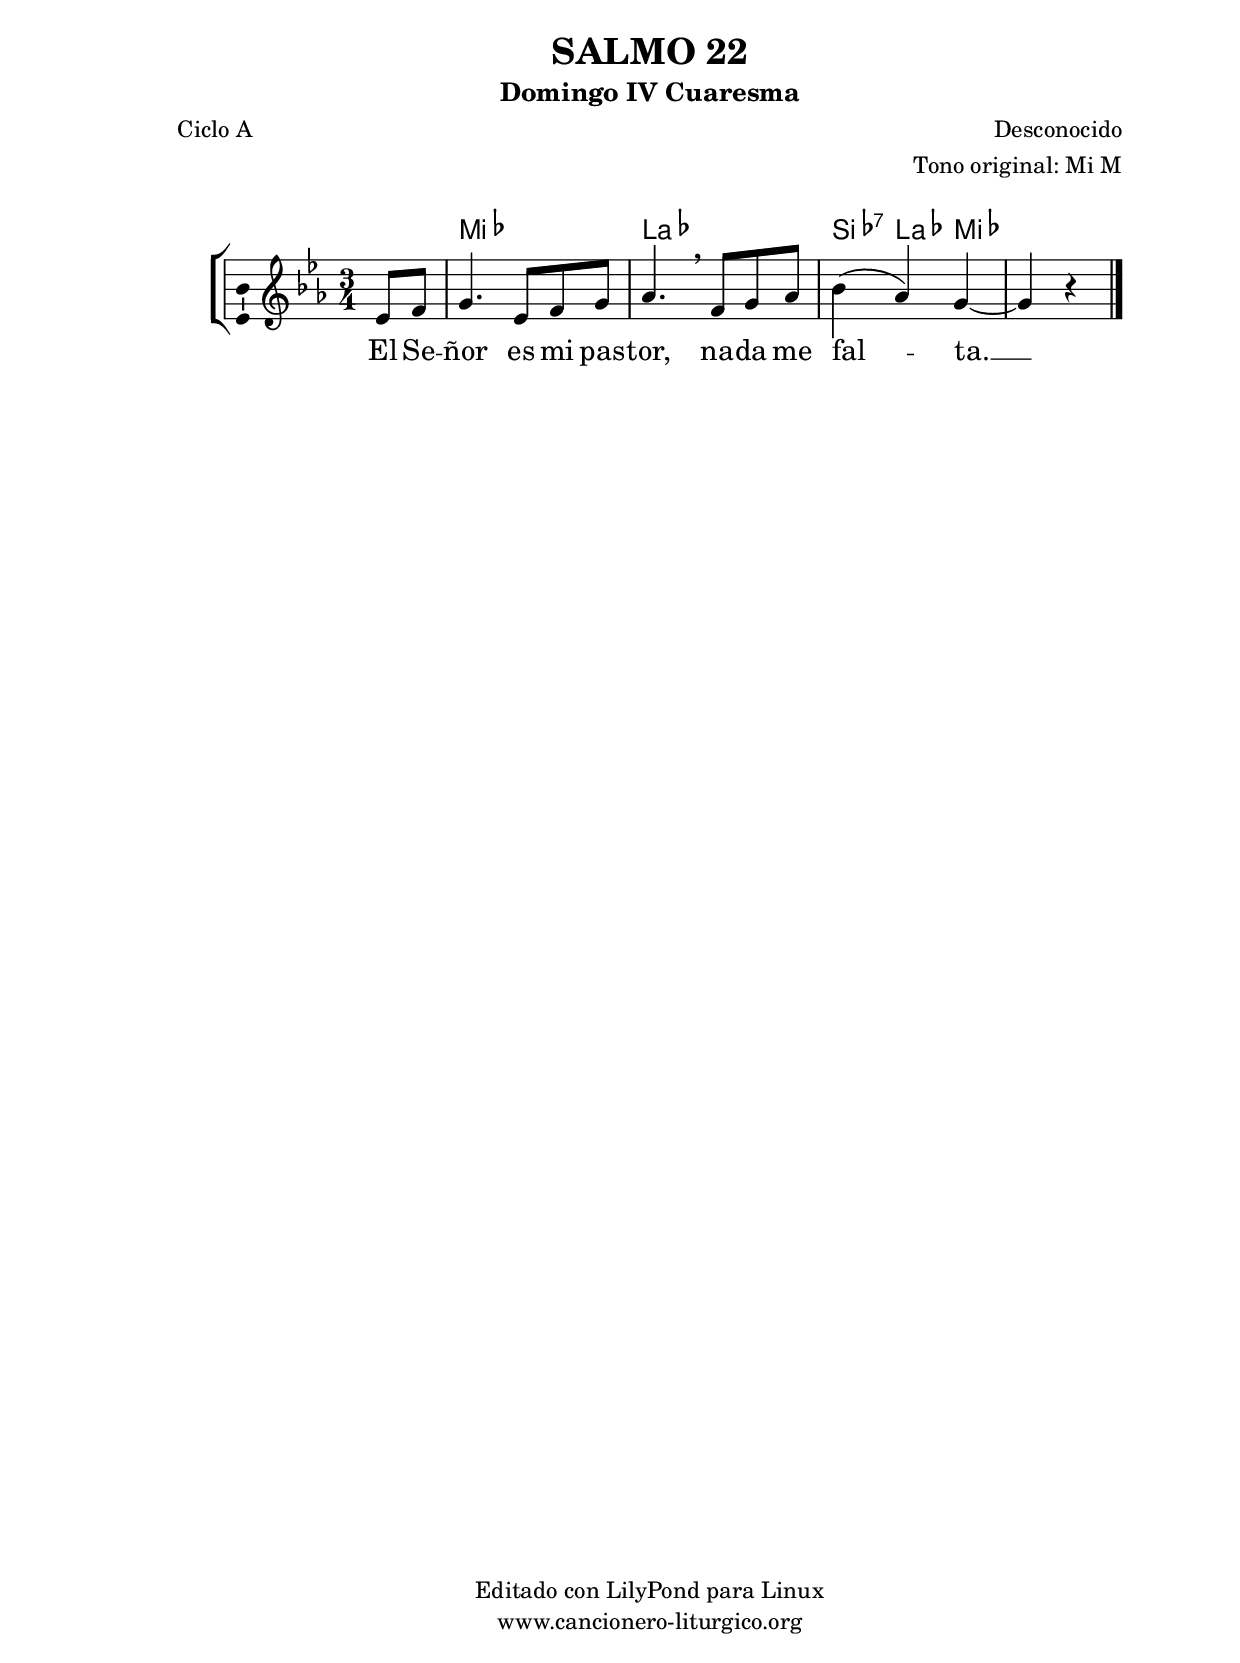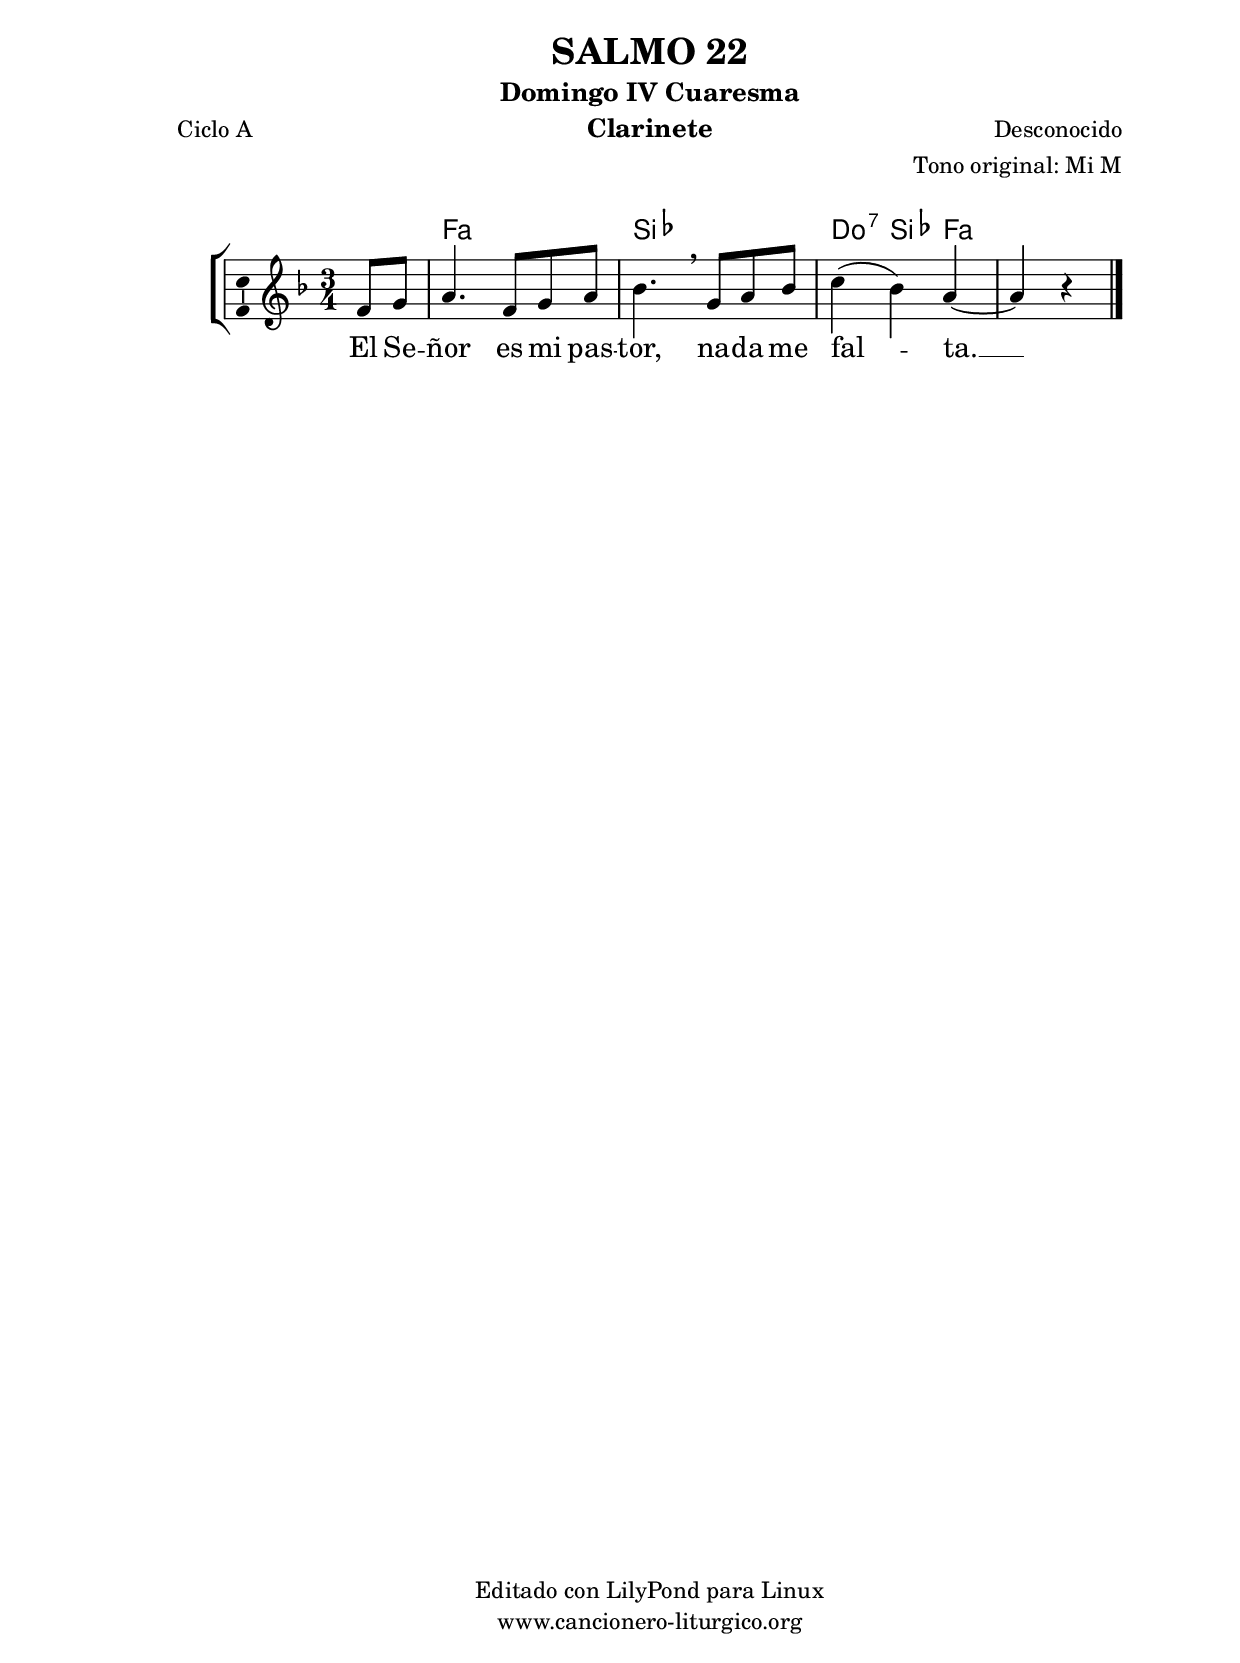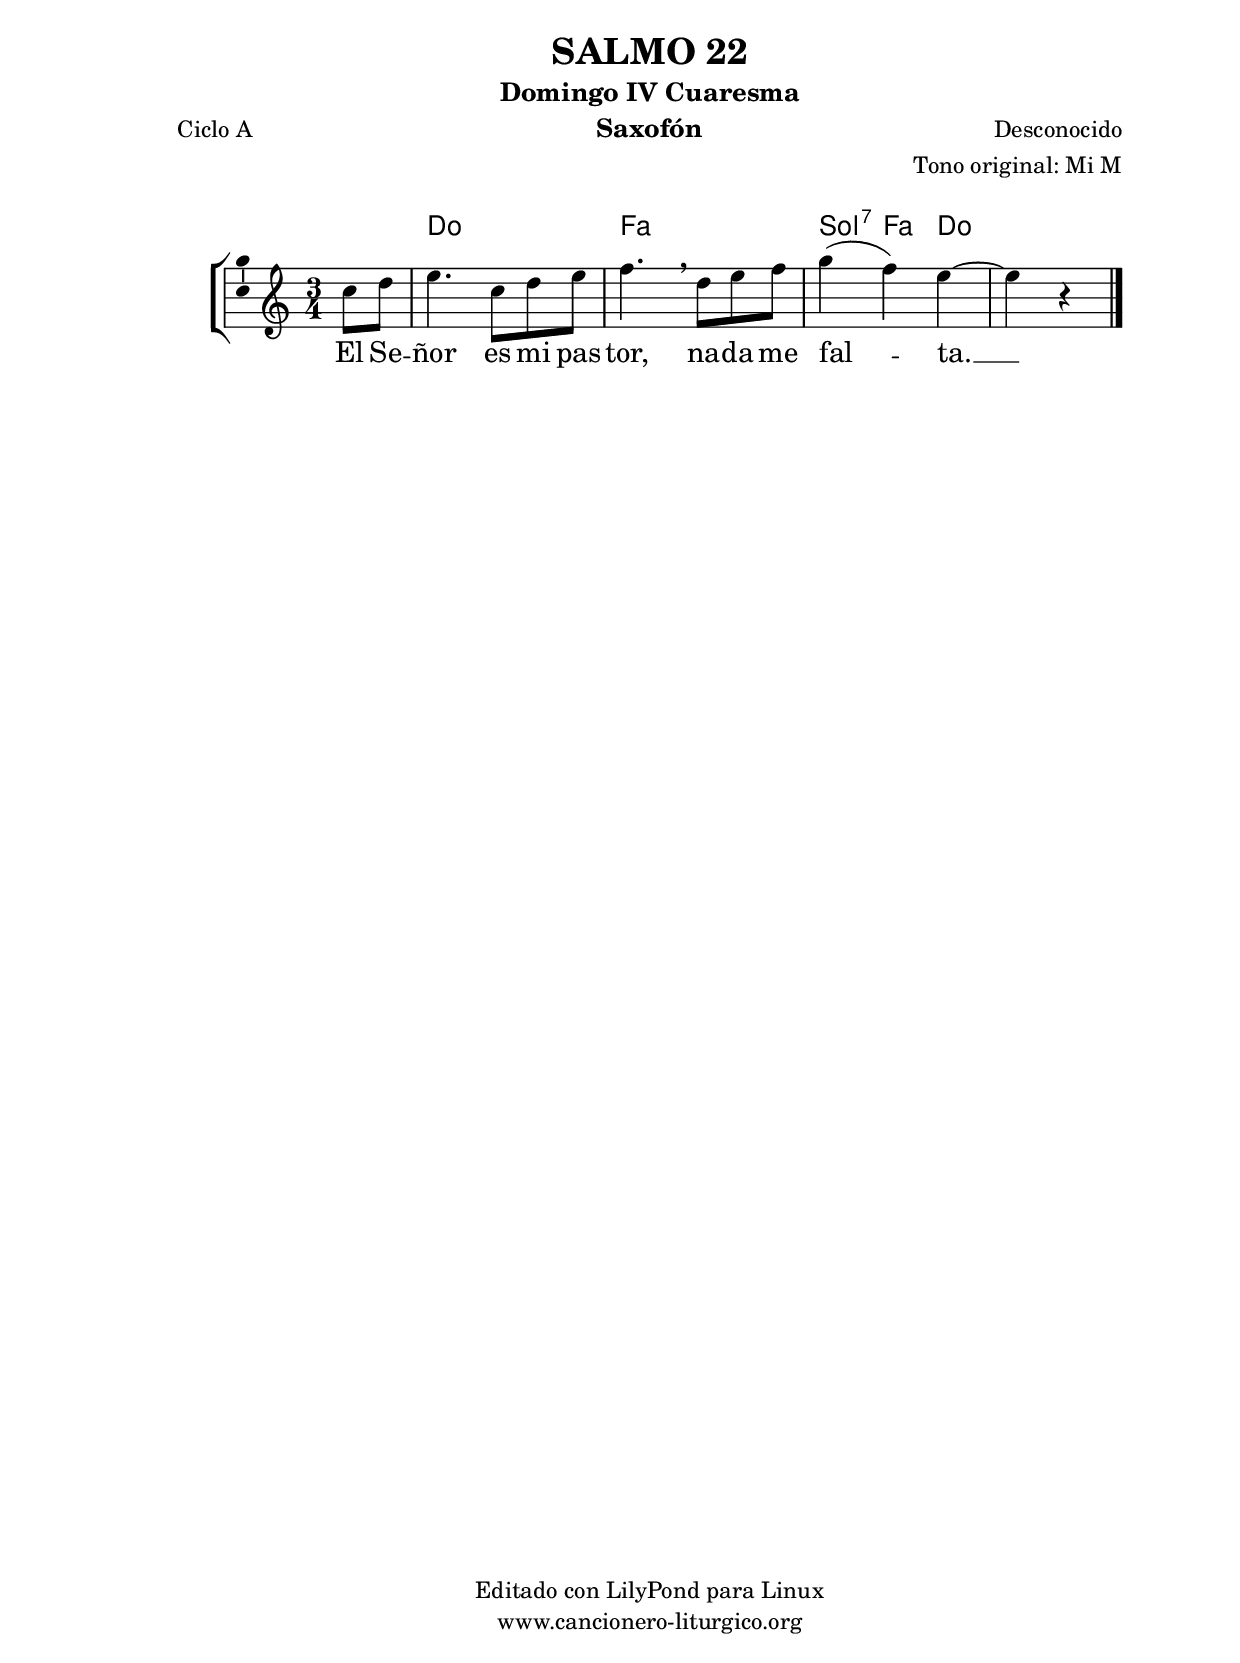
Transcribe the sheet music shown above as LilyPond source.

%
%para convertir .midi en .wav:
%timidity filename.midi -Ow -o finename.wav
%
%
%Para convertir de .wav a .mp3:
%lame -h -m j filename.wav
%
%
%para escuchar el midi:
%timidity nombrefichero.midi
%


%versión de lilypond para la que se ha escrito esta partitura:
\version "2.16.0"

	%Tamaño papel
	#(set-default-paper-size "a4")
	%Tamaño partitura
	#(set-global-staff-size 20)
	%No responde al pulsar sobre una nota
	#(ly:set-option 'point-and-click #f)

%parámetros del encabezamiento:
\header {
	title = "SALMO 22"
	subtitle = "Domingo IV Cuaresma"
	composer = "Desconocido"
	poet = "Ciclo A"
	meter = ""
	arranger = "Tono original: Mi M"
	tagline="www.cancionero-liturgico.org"
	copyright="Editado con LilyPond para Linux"
	tiempo = "Cuaresma"
	usos = "Salmo"
	letra = "El Señor es mi pastor, nada me falta."
	}

%parámetros asociados al papel:
\paper  {
	oddHeaderMarkup = \markup {\fill-line { \on-the-fly #not-first-page \fromproperty #'header:title \on-the-fly #not-first-page \fromproperty #'header:composer }}
	evenHeaderMarkup = \markup {\fill-line { \fromproperty #'header:composer \fromproperty #'header:title }}
	#(set-paper-size "a4")
	print-page-number = ##f
	first-page-number = 1
	print-first-page-number = ##f
%	head-separation = 3.0 \cm
	top-margin = 2.0 \cm
	bottom-margin = 0.5\cm
%%%	bottom-margin = -1.0\cm
	left-margin = 3.0 \cm
	line-width = 16.0 \cm 
	indent = 8\mm
	interscoreline = 2.\mm
	between-system-space = 15\mm
%	para que las partituras no llenen la hoja:
	ragged-bottom = ##t
%	idem para la última hoja:
	ragged-last-bottom = ##f
%	para que las partituras llenen el ancho del papel:
	ragged-last = ##f
	after-title-space = 2.5 \cm
%page-count=1
%system-count=1

	%Flexible Vertical Spacing
%	markup-markup-spacing =
%	#'((basic-distance . 15) (minimum-distance . 15) (padding . 3))
	markup-system-spacing =
	#'((basic-distance . 15) (minimum-distance . 15) (padding . 3))
	system-system-spacing =
	#'((basic-distance . 15) (minimum-distance . 15) (padding . 3))
	score-system-spacing =
	#'((basic-distance . 15) (minimum-distance . 15) (padding . 5))
%	top-system-spacing = % header
%	#'((basic-distance . 8) (minimum-distance . 0) (padding . 3))
%	top-markup-spacing =
%	#'((basic-distance . 20) (minimum-distance . 20) (padding . 3))
	last-bottom-spacing = % footer
	#'((basic-distance . 5) (minimum-distance . 5) (padding . 3))
%	score-markup-spacing =
%	#'((basic-distance . 16) (minimum-distance . 13) (padding . 3))

	}


%parámetros que afectan a toda la partitura:
global =  {
	%clave de sol (G):
	\clef G
	%armadura:
	\transpose e ees
	\key e \major
	\tempo 4=79
	\set Score.tempoHideNote = ##t
	}


acordes = {
	\italianChords
	\chordmode {
	\transpose e ees
{

s4
e2. a b4:7 a e

	}
	}
}


melodia = 
	\transpose e ees
{
	\relative c'{

\time 3/4

\partial4
e8 fis
gis4. e8 fis gis
a4. \breathe fis8 gis a
b4 (a) gis~
gis4 r4 %s4

	\bar "|."
	}
	}


texto = \lyricmode {
El Se -- ñor es mi pas -- tor,
na -- da me fal -- ta. __
	}


acordesStaff = \context ChordNames = acordesStaff <<
	\set chordChanges = ##t
	\acordes
	>>


vozStaff = \context Voice = vozStaff
\with {\consists "Ambitus_engraver"}
<<
%	\set Staff.instrumentName = ""
%	\set Staff.shortInstrumentName = ""
%	\set Staff.midiInstrument = #"clarinet"
%	\set Staff.midiInstrument = #"cello"
%	\set Staff.midiInstrument = #"flute"
	\set Staff.midiInstrument = #"electric guitar (jazz)"
%	\set Staff.midiInstrument = #"english horn"
%	\set Staff.midiInstrument = #"violin"
%	\set Staff.midiInstrument = #"glockenspiel"
	\set Staff.midiMinimumVolume = #0.7
	\set Staff.midiMaximumVolume = #0.9
	\global
	\melodia
	>>


textoStaff = \context Lyrics = textoStaff <<
	\lyricsto vozStaff \texto
	>>

\book {
	\score {
		\context ChoirStaff {
			\override StaffGroup.SystemStartBracket #'collapse-height = #1
			\override Score.SystemStartBar #'collapse-height = #1
			<<
			\acordesStaff
			\vozStaff
			\textoStaff
			>>
			}
		\layout {
	    		\context {
				\Lyrics
				\override LyricText #'font-size = #2
				}
	   		 \context {
				\Score
				%fontSize = #3
				\override StaffSymbol #'staff-space = #(magstep +3)
				%\override Beam #'thickness = #0.55
				%\override SpacingSpanner #'spacing-increment = #1.0
				%\override Slur #'height-limit = #1.5
				}
			}
		}
	\score {
		\unfoldRepeats
		\context ChoirStaff {
			<<
			\acordesStaff
			\vozStaff
			>>
			}
		\midi {
	  		\context {
	  			\Score
				tempoWholesPerMinute = #(ly:make-moment 70 4)
				}
			}
		}
	}

%Partitura para clarinete
#(define output-suffix "C")
\book {
	\header{
		instrument = "Clarinete"
		}
	\score {
		\context ChoirStaff {
			\override StaffGroup.SystemStartBracket #'collapse-height = #1
			\override Score.SystemStartBar #'collapse-height = #1
\transpose c d
			<<
			\acordesStaff
			\vozStaff
			\textoStaff
			>>
			}
		\layout {
	    		\context {
				\Lyrics
				\override LyricText #'font-size = #2
				}
	   		 \context {
				\Score
				%fontSize = #3
				\override StaffSymbol #'staff-space = #(magstep +3)
				%\override Beam #'thickness = #0.55
				%\override SpacingSpanner #'spacing-increment = #1.0
				%\override Slur #'height-limit = #1.5
				}
			}
		}
	}

%Partitura para saxofón
#(define output-suffix "S")
\book {
	\header{
		instrument = "Saxofón"
		}
	\score {
		\context ChoirStaff {
			\override StaffGroup.SystemStartBracket #'collapse-height = #1
			\override Score.SystemStartBar #'collapse-height = #1
\transpose c a
			<<
			\acordesStaff
			\vozStaff
			\textoStaff
			>>
			}
		\layout {
	    		\context {
				\Lyrics
				\override LyricText #'font-size = #2
				}
	   		 \context {
				\Score
				%fontSize = #3
				\override StaffSymbol #'staff-space = #(magstep +3)
				%\override Beam #'thickness = #0.55
				%\override SpacingSpanner #'spacing-increment = #1.0
				%\override Slur #'height-limit = #1.5
				}
			}
		}
	}

